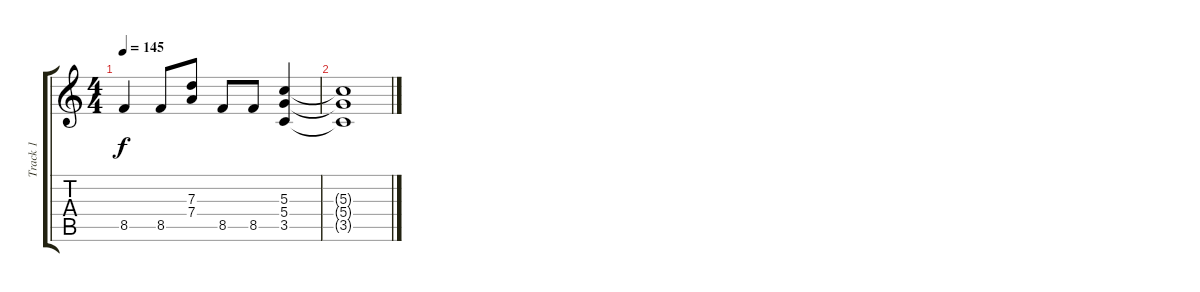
\track ("Track 1" "Track 1") {instrument distortionguitar}
\staff {score tabs}
\tuning (E4 B3 G3 D3 A2 E2) {hide}
\ts (4 4)
\tempo 145
\clef g2
\ks c
8.5.4{dy f} 8.5.8 (7.3 7.4).8 8.5.8 8.5.8 (5.3 5.4 3.5).4 |
(5.3{t} 5.4{t} 3.5{t}).1
